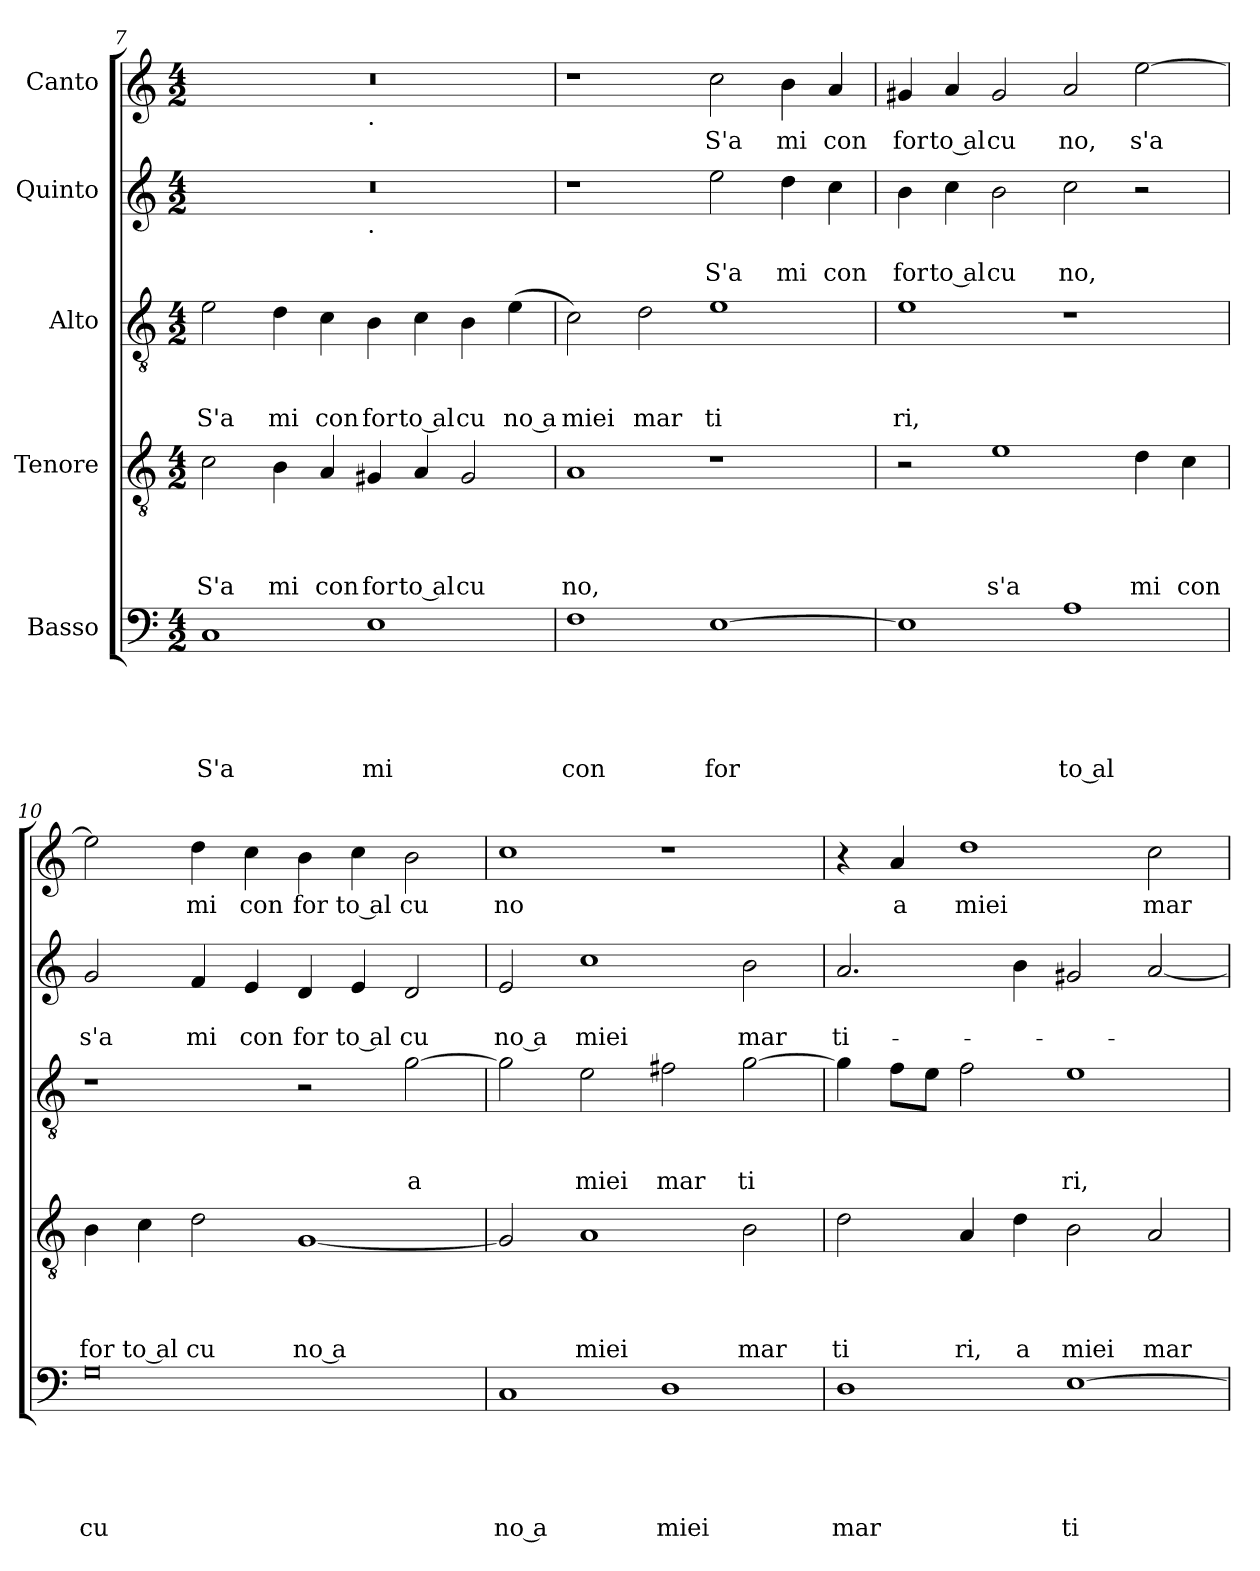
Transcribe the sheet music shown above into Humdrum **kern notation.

**kern	**text	**text	**text	**text	**text	**kern	**text	**text	**text	**text	**kern	**text	**text	**text	**kern	**text	**text	**kern	**text
*part5	*part5	*part5	*part5	*part5	*part5	*part4	*part4	*part4	*part4	*part4	*part3	*part3	*part3	*part3	*part2	*part2	*part2	*part1	*part1
*staff5	*staff5	*staff5	*staff5	*staff5	*staff5	*staff4	*staff4	*staff4	*staff4	*staff4	*staff3	*staff3	*staff3	*staff3	*staff2	*staff2	*staff2	*staff1	*staff1
*I"Basso	*	*	*	*	*	*I"Tenore	*	*	*	*	*I"Alto	*	*	*	*I"Quinto	*	*	*I"Canto	*
*clefF4	*	*	*	*	*	*clefGv2	*	*	*	*	*clefGv2	*	*	*	*clefG2	*	*	*clefG2	*
*k[]	*	*	*	*	*	*k[]	*	*	*	*	*k[]	*	*	*	*k[]	*	*	*k[]	*
*C:	*	*	*	*	*	*C:	*	*	*	*	*C:	*	*	*	*C:	*	*	*C:	*
*M4/2	*	*	*	*	*	*M4/2	*	*	*	*	*M4/2	*	*	*	*M4/2	*	*	*M4/2	*
=7	=7	=7	=7	=7	=7	=7	=7	=7	=7	=7	=7	=7	=7	=7	=7	=7	=7	=7	=7
!	!	!	!	!	!LO:LY:b	!	!	!	!	!LO:LY:b	!	!	!	!LO:LY:b	!	!	!	!	!
*	*	*	*	*	*	*	*	*	*	*	*	*	*	*	*^	*	*	*^	*
1C	.	.	.	.	S'a	2c\	.	.	.	S'a	2e\	.	.	S'a	0r	1ryy	.	.	0r	1ryy	.
!	!	!	!	!	!	!	!	!	!	!LO:LY:b	!	!	!	!LO:LY:b	!	!	!	!	!	!	!
.	.	.	.	.	.	4B\	.	.	.	mi	4d\	.	.	mi	.	.	.	.	.	.	.
!	!	!	!	!	!	!	!	!	!	!LO:LY:b	!	!	!	!LO:LY:b	!	!	!	!	!	!	!
.	.	.	.	.	.	4A/	.	.	.	con	4c\	.	.	con	.	.	.	.	.	.	.
!	!	!	!	!	!	!	!	!	!	!	!	!	!	!	!	!	!	!	!	!LO:TX:b:t=.	!
!	!	!	!	!	!	!	!	!	!	!	!	!	!	!	!	!LO:TX:b:t=.	!	!	!	!	!
!	!	!	!	!	!LO:LY:b	!	!	!	!	!LO:LY:b	!	!	!	!LO:LY:b	!	!	!	!	!	!	!
1E	.	.	.	.	mi	4G#X/	.	.	.	for	4B\	.	.	for	.	1ryy	.	.	.	1ryy	.
!	!	!	!	!	!	!	!	!	!	!LO:LY:b:rj	!	!	!	!LO:LY:b:rj	!	!	!	!	!	!	!
.	.	.	.	.	.	4A/	.	.	.	to al	4c\	.	.	to al	.	.	.	.	.	.	.
!	!	!	!	!	!	!	!	!	!	!LO:LY:b	!	!	!	!LO:LY:b	!	!	!	!	!	!	!
.	.	.	.	.	.	2G#/	.	.	.	cu	4B\	.	.	cu	.	.	.	.	.	.	.
!	!	!	!	!	!	!	!	!	!	!	!	!	!	!LO:LY:b:rj	!	!	!	!	!	!	!
.	.	.	.	.	.	.	.	.	.	.	(<4e\	.	.	no a	.	.	.	.	.	.	.
=8	=8	=8	=8	=8	=8	=8	=8	=8	=8	=8	=8	=8	=8	=8	=8	=8	=8	=8	=8	=8	=8
!	!	!	!	!	!LO:LY:b	!	!	!	!	!LO:LY:b	!	!	!	!LO:LY:b	!	!	!	!	!	!	!
*	*	*	*	*	*	*	*	*	*	*	*	*	*	*	*v	*v	*	*	*	*	*
*	*	*	*	*	*	*	*	*	*	*	*	*	*	*	*	*	*	*v	*v	*
1F	.	.	.	.	con	1A	.	.	.	no,	2c\)	.	.	miei	1r	.	.	1r	.
!	!	!	!	!	!	!	!	!	!	!	!	!	!	!LO:LY:b	!	!	!	!	!
.	.	.	.	.	.	.	.	.	.	.	2d\	.	.	mar	.	.	.	.	.
!	!	!	!	!	!LO:LY:b	!	!	!	!	!	!	!	!	!LO:LY:b	!	!	!LO:LY:b	!	!LO:LY:b
[>1E	.	.	.	.	for	1r	.	.	.	.	1e	.	.	ti	2ee\	.	S'a	2cc\	S'a
!	!	!	!	!	!	!	!	!	!	!	!	!	!	!	!	!	!LO:LY:b	!	!LO:LY:b
.	.	.	.	.	.	.	.	.	.	.	.	.	.	.	4dd\	.	mi	4b\	mi
!	!	!	!	!	!	!	!	!	!	!	!	!	!	!	!	!	!LO:LY:b	!	!LO:LY:b
.	.	.	.	.	.	.	.	.	.	.	.	.	.	.	4cc\	.	con	4a/	con
=9	=9	=9	=9	=9	=9	=9	=9	=9	=9	=9	=9	=9	=9	=9	=9	=9	=9	=9	=9
!	!	!	!	!	!	!	!	!	!	!	!	!	!	!LO:LY:b	!	!	!LO:LY:b	!	!LO:LY:b
1E]	.	.	.	.	.	2r	.	.	.	.	1e	.	.	ri,	4b\	.	for	4g#X/	for
!	!	!	!	!	!	!	!	!	!	!	!	!	!	!	!	!	!LO:LY:b:rj	!	!LO:LY:b:rj
.	.	.	.	.	.	.	.	.	.	.	.	.	.	.	4cc\	.	to al	4a/	to al
!	!	!	!	!	!	!	!	!	!	!LO:LY:b	!	!	!	!	!	!	!LO:LY:b	!	!LO:LY:b
.	.	.	.	.	.	1e	.	.	.	s'a	.	.	.	.	2b\	.	cu	2g#/	cu
!	!	!	!	!	!LO:LY:b:rj	!	!	!	!	!	!	!	!	!	!	!	!LO:LY:b	!	!LO:LY:b
1A	.	.	.	.	to al	.	.	.	.	.	1r	.	.	.	2cc\	.	no,	2a/	no,
!	!	!	!	!	!	!	!	!	!	!LO:LY:b	!	!	!	!	!	!	!	!	!LO:LY:b
.	.	.	.	.	.	4d\	.	.	.	mi	.	.	.	.	2r	.	.	[>2ee\	s'a
!	!	!	!	!	!	!	!	!	!	!LO:LY:b	!	!	!	!	!	!	!	!	!
.	.	.	.	.	.	4c\	.	.	.	con	.	.	.	.	.	.	.	.	.
=10	=10	=10	=10	=10	=10	=10	=10	=10	=10	=10	=10	=10	=10	=10	=10	=10	=10	=10	=10
!	!	!	!	!	!LO:LY:b	!	!	!	!	!LO:LY:b	!	!	!	!	!	!	!LO:LY:b	!	!
0G	.	.	.	.	cu	4B\	.	.	.	for	1r	.	.	.	2g/	.	s'a	2ee\]	.
!	!	!	!	!	!	!	!	!	!	!LO:LY:b:rj	!	!	!	!	!	!	!	!	!
.	.	.	.	.	.	4c\	.	.	.	to al	.	.	.	.	.	.	.	.	.
!	!	!	!	!	!	!	!	!	!	!LO:LY:b	!	!	!	!	!	!	!LO:LY:b	!	!LO:LY:b
.	.	.	.	.	.	2d\	.	.	.	cu	.	.	.	.	4f/	.	mi	4dd\	mi
!	!	!	!	!	!	!	!	!	!	!	!	!	!	!	!	!	!LO:LY:b	!	!LO:LY:b
.	.	.	.	.	.	.	.	.	.	.	.	.	.	.	4e/	.	con	4cc\	con
!	!	!	!	!	!	!	!	!	!	!LO:LY:b	!	!	!	!	!	!	!LO:LY:b	!	!LO:LY:b
.	.	.	.	.	.	[<1G	.	.	.	no a	2r	.	.	.	4d/	.	for	4b\	for
!	!	!	!	!	!	!	!	!	!	!	!	!	!	!	!	!	!LO:LY:b:rj	!	!LO:LY:b:rj
.	.	.	.	.	.	.	.	.	.	.	.	.	.	.	4e/	.	to al	4cc\	to al
!	!	!	!	!	!	!	!	!	!	!	!	!	!	!LO:LY:b	!	!	!LO:LY:b	!	!LO:LY:b
.	.	.	.	.	.	.	.	.	.	.	[>2g\	.	.	a	2d/	.	cu	2b\	cu
=11	=11	=11	=11	=11	=11	=11	=11	=11	=11	=11	=11	=11	=11	=11	=11	=11	=11	=11	=11
!	!	!	!	!	!LO:LY:b:rj	!	!	!	!	!	!	!	!	!	!	!	!LO:LY:b:rj	!	!LO:LY:b
1C	.	.	.	.	no a	2G/]	.	.	.	.	2g\]	.	.	.	2e/	.	no a	1cc	no
!	!	!	!	!	!	!	!	!	!	!LO:LY:b	!	!	!	!LO:LY:b	!	!	!LO:LY:b	!	!
.	.	.	.	.	.	1A	.	.	.	miei	2e\	.	.	miei	1cc	.	miei	.	.
!	!	!	!	!	!LO:LY:b	!	!	!	!	!	!	!	!	!LO:LY:b	!	!	!	!	!
1D	.	.	.	.	miei	.	.	.	.	.	2f#X\	.	.	mar	.	.	.	1r	.
!	!	!	!	!	!	!	!	!	!	!LO:LY:b	!	!	!	!LO:LY:b	!	!	!LO:LY:b	!	!
.	.	.	.	.	.	2B\	.	.	.	mar	[<2g\	.	.	ti	2b\	.	mar	.	.
!!LO:LB:g=z
=12	=12	=12	=12	=12	=12	=12	=12	=12	=12	=12	=12	=12	=12	=12	=12	=12	=12	=12	=12
!	!	!	!	!	!LO:LY:b	!	!	!	!	!LO:LY:b	!	!	!	!	!	!	!LO:LY:b	!	!
1D	.	.	.	.	mar	2d\	.	.	.	ti	4g\]	.	.	.	2.a/	.	ti-	4r	.
!	!	!	!	!	!	!	!	!	!	!	!	!	!	!	!	!	!	!	!LO:LY:b
.	.	.	.	.	.	.	.	.	.	.	8f\L	.	.	.	.	.	.	4a/	a
.	.	.	.	.	.	.	.	.	.	.	8e\J	.	.	.	.	.	.	.	.
!	!	!	!	!	!	!	!	!	!	!LO:LY:b	!	!	!	!	!	!	!	!	!LO:LY:b
.	.	.	.	.	.	4A/	.	.	.	ri,	2f\	.	.	.	.	.	.	1dd	miei
!	!	!	!	!	!	!	!	!	!	!LO:LY:b	!	!	!	!	!	!	!	!	!
.	.	.	.	.	.	4d\	.	.	.	a	.	.	.	.	4b\	.	.	.	.
!	!	!	!	!	!LO:LY:b	!	!	!	!	!LO:LY:b	!	!	!	!LO:LY:b	!	!	!	!	!
[>1E	.	.	.	.	ti	2B\	.	.	.	miei	1e	.	.	ri,	2g#X/	.	.	.	.
!	!	!	!	!	!	!	!	!	!	!LO:LY:b	!	!	!	!	!	!	!	!	!LO:LY:b
.	.	.	.	.	.	2A/	.	.	.	mar	.	.	.	.	[<2a/	.	.	2cc\	mar
=	=	=	=	=	=	=	=	=	=	=	=	=	=	=	=	=	=	=	=
*-	*-	*-	*-	*-	*-	*-	*-	*-	*-	*-	*-	*-	*-	*-	*-	*-	*-	*-	*-
